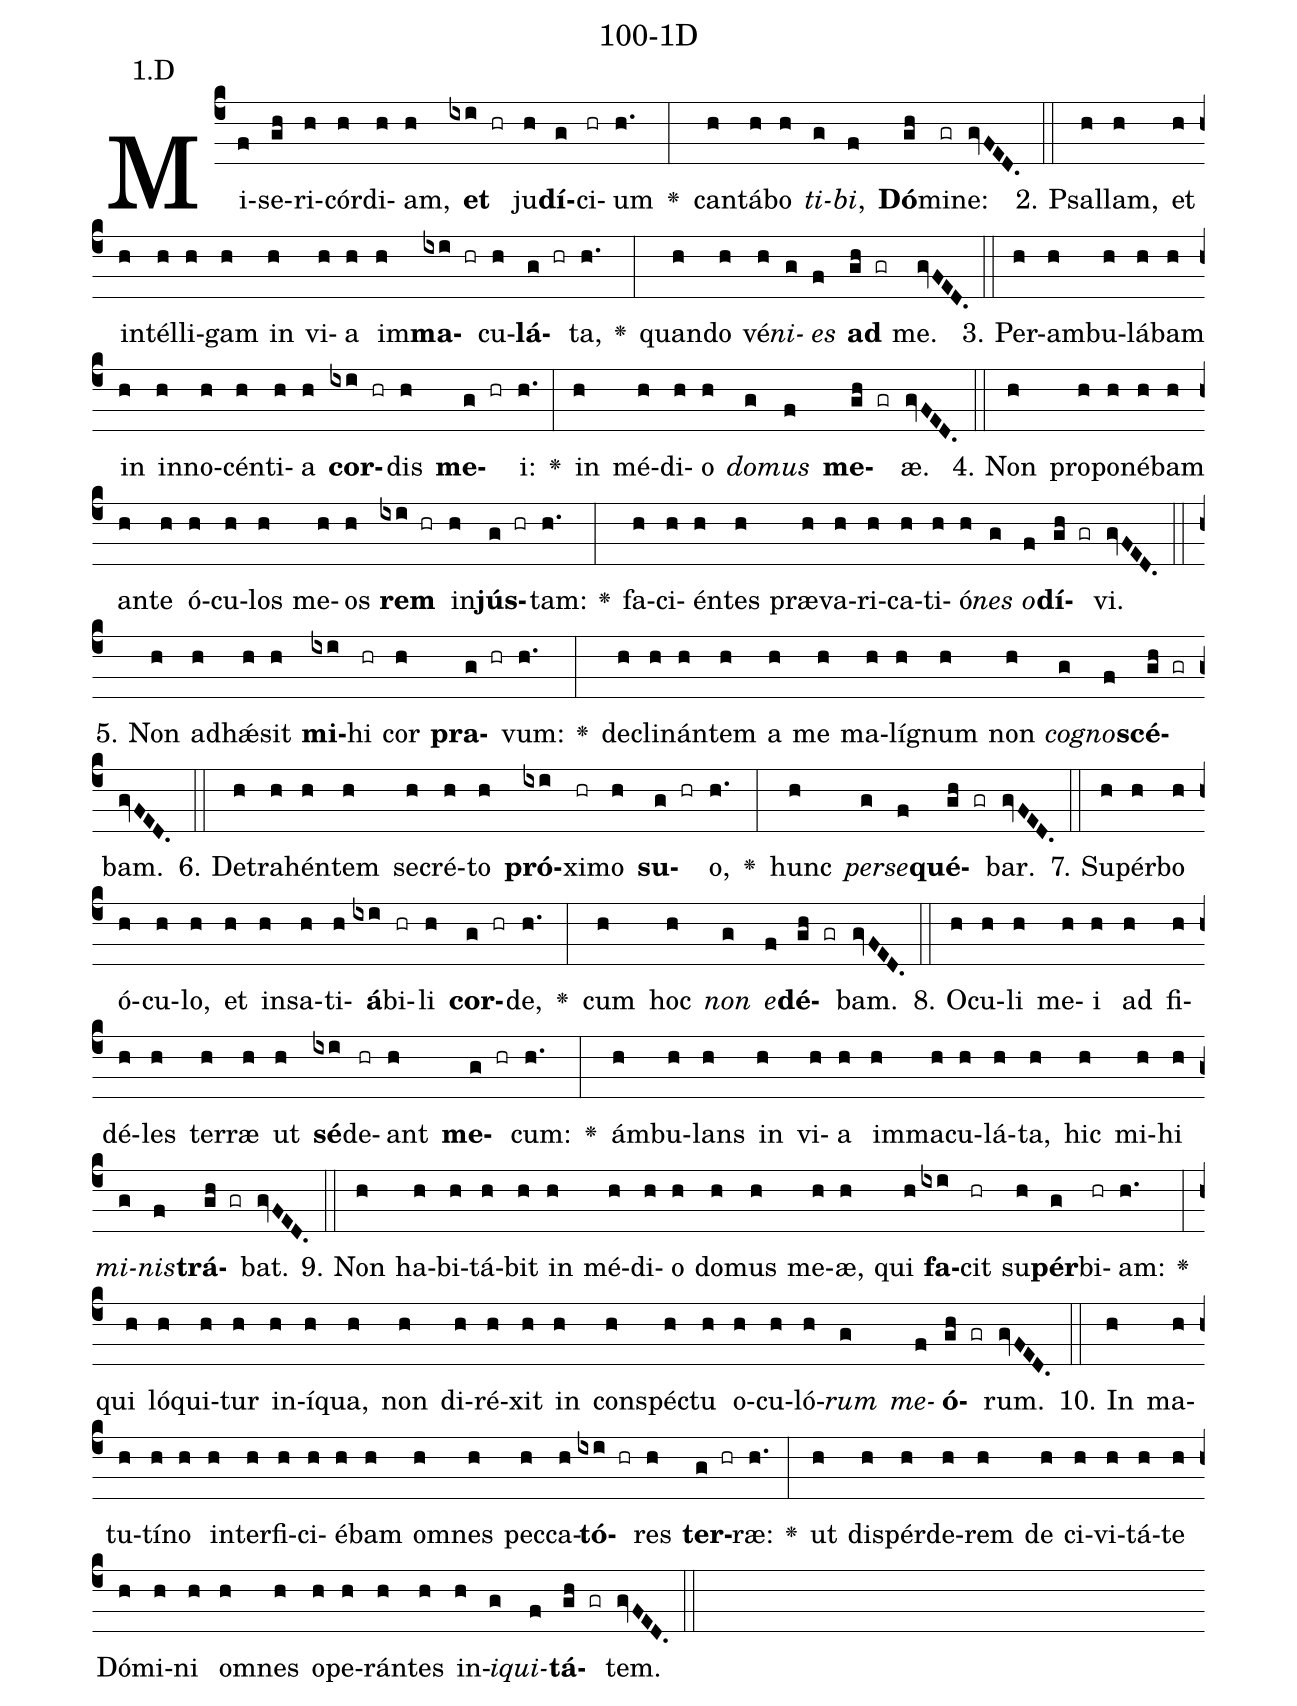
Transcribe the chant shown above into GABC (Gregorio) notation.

name: 100-1D;
annotation: 1.D;
%%
(c4)Mi(f)se(gh)ri(h)cór(h)di(h)am,(h) <b>et</b>(ixi hr) ju(h)<b>dí</b>(g)ci(hr)um(h.) <v>\greheightstar</v>(:) can(h)tá(h)bo(h) <i>ti</i>(g)<i>bi</i>,(f) <b>Dó</b>(gh)mi(gr)ne:(gvFED.) (::)
2. Psal(h)lam,(h) et(h) in(h)tél(h)li(h)gam(h) in(h) vi(h)a(h) im(h)<b>ma</b>(ixi hr)cu(h)<b>lá</b>(g hr)ta,(h.) <v>\greheightstar</v>(:) quan(h)do(h) vé(h)<i>ni</i>(g)<i>es</i>(f) <b>ad</b>(gh gr) me.(gvFED.) (::)
3. Per(h)am(h)bu(h)lá(h)bam(h) in(h) in(h)no(h)cén(h)ti(h)a(h) <b>cor</b>(ixi hr)dis(h) <b>me</b>(g hr)i:(h.) <v>\greheightstar</v>(:) in(h) mé(h)di(h)o(h) <i>do</i>(g)<i>mus</i>(f) <b>me</b>(gh gr)æ.(gvFED.) (::)
4. Non(h) pro(h)po(h)né(h)bam(h) an(h)te(h) ó(h)cu(h)los(h) me(h)os(h) <b>rem</b>(ixi hr) in(h)<b>jús</b>(g hr)tam:(h.) <v>\greheightstar</v>(:) fa(h)ci(h)én(h)tes(h) præ(h)va(h)ri(h)ca(h)ti(h)ó(h)<i>nes</i>(g) <i>o</i>(f)<b>dí</b>(gh gr)vi.(gvFED.) (::)
5. Non(h) ad(h)hǽ(h)sit(h) <b>mi</b>(ixi)hi(hr) cor(h) <b>pra</b>(g hr)vum:(h.) <v>\greheightstar</v>(:) de(h)cli(h)nán(h)tem(h) a(h) me(h) ma(h)lí(h)gnum(h) non(h) <i>co</i>(g)<i>gno</i>(f)<b>scé</b>(gh gr)bam.(gvFED.) (::)
6. De(h)tra(h)hén(h)tem(h) se(h)cré(h)to(h) <b>pró</b>(ixi)xi(hr)mo(h) <b>su</b>(g hr)o,(h.) <v>\greheightstar</v>(:) hunc(h) <i>per</i>(g)<i>se</i>(f)<b>qué</b>(gh gr)bar.(gvFED.) (::)
7. Su(h)pér(h)bo(h) ó(h)cu(h)lo,(h) et(h) in(h)sa(h)ti(h)<b>á</b>(ixi)bi(hr)li(h) <b>cor</b>(g hr)de,(h.) <v>\greheightstar</v>(:) cum(h) hoc(h) <i>non</i>(g) <i>e</i>(f)<b>dé</b>(gh gr)bam.(gvFED.) (::)
8. O(h)cu(h)li(h) me(h)i(h) ad(h) fi(h)dé(h)les(h) ter(h)ræ(h) ut(h) <b>sé</b>(ixi)de(hr)ant(h) <b>me</b>(g hr)cum:(h.) <v>\greheightstar</v>(:) ám(h)bu(h)lans(h) in(h) vi(h)a(h) im(h)ma(h)cu(h)lá(h)ta,(h) hic(h) mi(h)hi(h) <i>mi</i>(g)<i>nis</i>(f)<b>trá</b>(gh gr)bat.(gvFED.) (::)
9. Non(h) ha(h)bi(h)tá(h)bit(h) in(h) mé(h)di(h)o(h) do(h)mus(h) me(h)æ,(h) qui(h) <b>fa</b>(ixi)cit(hr) su(h)<b>pér</b>(g)bi(hr)am:(h.) <v>\greheightstar</v>(:) qui(h) ló(h)qui(h)tur(h) in(h)í(h)qua,(h) non(h) di(h)ré(h)xit(h) in(h) con(h)spéc(h)tu(h) o(h)cu(h)ló(h)<i>rum</i>(g) <i>me</i>(f)<b>ó</b>(gh gr)rum.(gvFED.) (::)
10. In(h) ma(h)tu(h)tí(h)no(h) in(h)ter(h)fi(h)ci(h)é(h)bam(h) om(h)nes(h) pec(h)ca(h)<b>tó</b>(ixi hr)res(h) <b>ter</b>(g hr)ræ:(h.) <v>\greheightstar</v>(:) ut(h) dis(h)pér(h)de(h)rem(h) de(h) ci(h)vi(h)tá(h)te(h) Dó(h)mi(h)ni(h) om(h)nes(h) o(h)pe(h)rán(h)tes(h) in(h)<i>i</i>(g)<i>qui</i>(f)<b>tá</b>(gh gr)tem.(gvFED.) (::)
